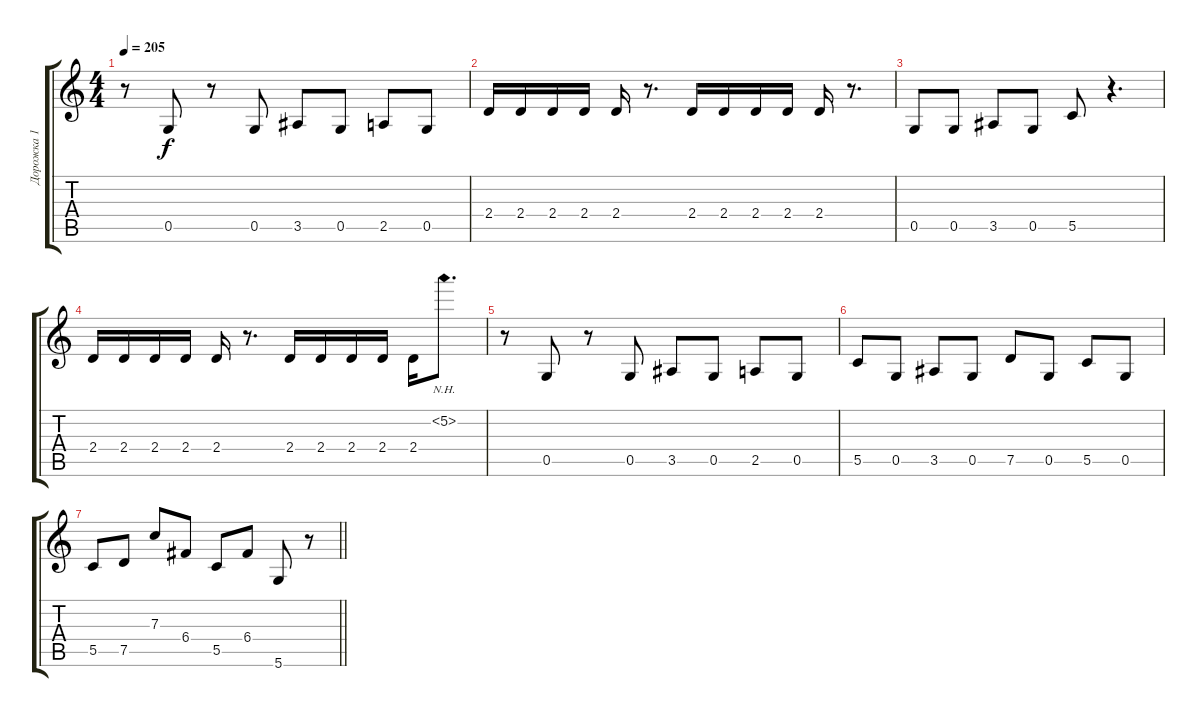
\track ("Дорожка 1" "Дорожка 1") {instrument distortionguitar}
\staff {score tabs}
\tuning (D4 A3 F3 C3 G2 D2) {hide}
\ts (4 4)
\tempo 205
\clef g2
\ks c
r.8{dy f} 0.5.8 r.8 0.5.8 3.5.8 0.5.8 2.5.8 0.5.8 |
2.4.16 2.4.16 2.4.16 2.4.16 2.4.16 r.8{d} 2.4.16 2.4.16 2.4.16 2.4.16 2.4.16 r.8{d} |
0.5.8 0.5.8 3.5.8 0.5.8 5.5.8 r.4{d} |
2.4.16 2.4.16 2.4.16 2.4.16 2.4.16 r.8{d} 2.4.16 2.4.16 2.4.16 2.4.16 2.4.16 5.2{nh}.8{d} |
r.8 0.5.8 r.8 0.5.8 3.5.8 0.5.8 2.5.8 0.5.8 |
5.5.8 0.5.8 3.5.8 0.5.8 7.5.8 0.5.8 5.5.8 0.5.8 |
\barLineRight lightlight
5.5.8 7.5.8 7.3.8 6.4.8 5.5.8 6.4.8 5.6.8 r.8
